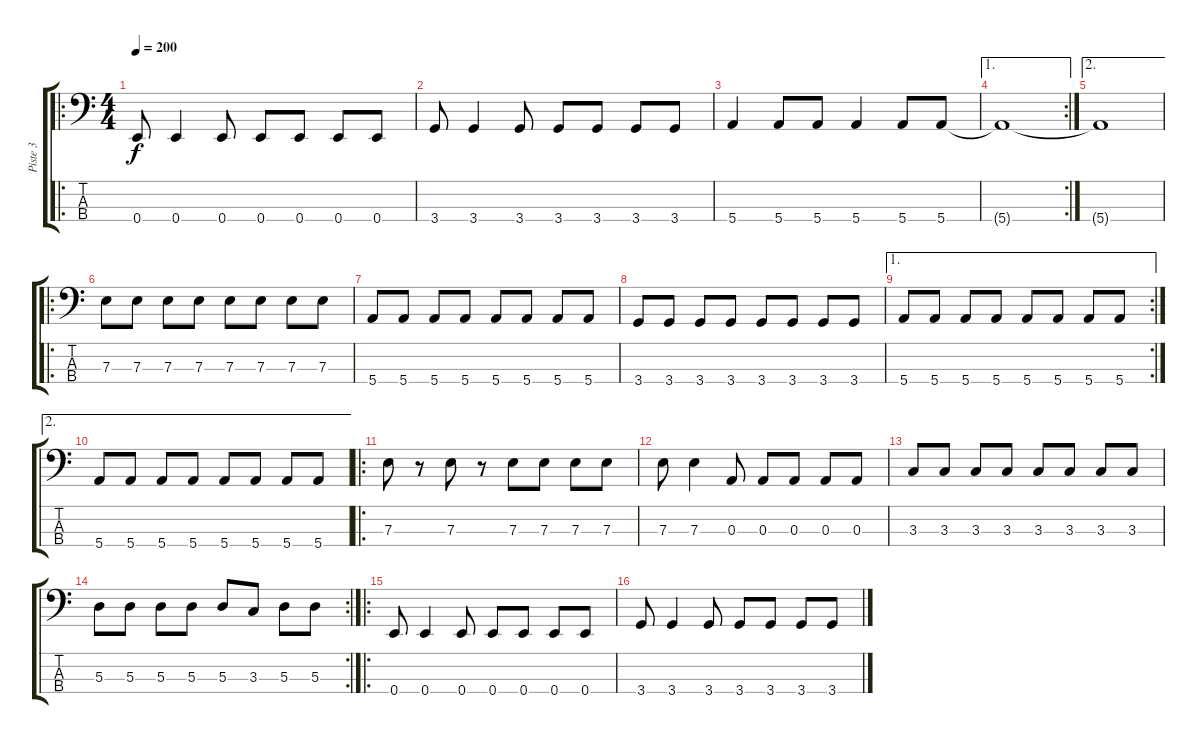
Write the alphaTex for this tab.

\track ("Piste 3" "Piste 3") {instrument electricbasspick}
\staff {score tabs}
\tuning (G2 D2 A1 E1) {hide}
\ro
\ts (4 4)
\tempo 200
\clef f4
\ks c
0.4.8{dy f} 0.4.4 0.4.8 0.4.8 0.4.8 0.4.8 0.4.8 |
3.4.8 3.4.4 3.4.8 3.4.8 3.4.8 3.4.8 3.4.8 |
5.4.4 5.4.8 5.4.8 5.4.4 5.4.8 5.4.8 |
\ae 1
\rc 2
5.4{t}.1 |
\ae 2
5.4{t}.1 |
\ro
7.3.8 7.3.8 7.3.8 7.3.8 7.3.8 7.3.8 7.3.8 7.3.8 |
5.4.8 5.4.8 5.4.8 5.4.8 5.4.8 5.4.8 5.4.8 5.4.8 |
3.4.8 3.4.8 3.4.8 3.4.8 3.4.8 3.4.8 3.4.8 3.4.8 |
\ae 1
\rc 2
5.4.8 5.4.8 5.4.8 5.4.8 5.4.8 5.4.8 5.4.8 5.4.8 |
\ae 2
5.4.8 5.4.8 5.4.8 5.4.8 5.4.8 5.4.8 5.4.8 5.4.8 |
\ro
7.3.8 r.8 7.3.8 r.8 7.3.8 7.3.8 7.3.8 7.3.8 |
7.3.8 7.3.4 0.3.8 0.3.8 0.3.8 0.3.8 0.3.8 |
3.3.8 3.3.8 3.3.8 3.3.8 3.3.8 3.3.8 3.3.8 3.3.8 |
\rc 2
5.3.8 5.3.8 5.3.8 5.3.8 5.3.8 3.3.8 5.3.8 5.3.8 |
\ro
0.4.8 0.4.4 0.4.8 0.4.8 0.4.8 0.4.8 0.4.8 |
3.4.8 3.4.4 3.4.8 3.4.8 3.4.8 3.4.8 3.4.8
